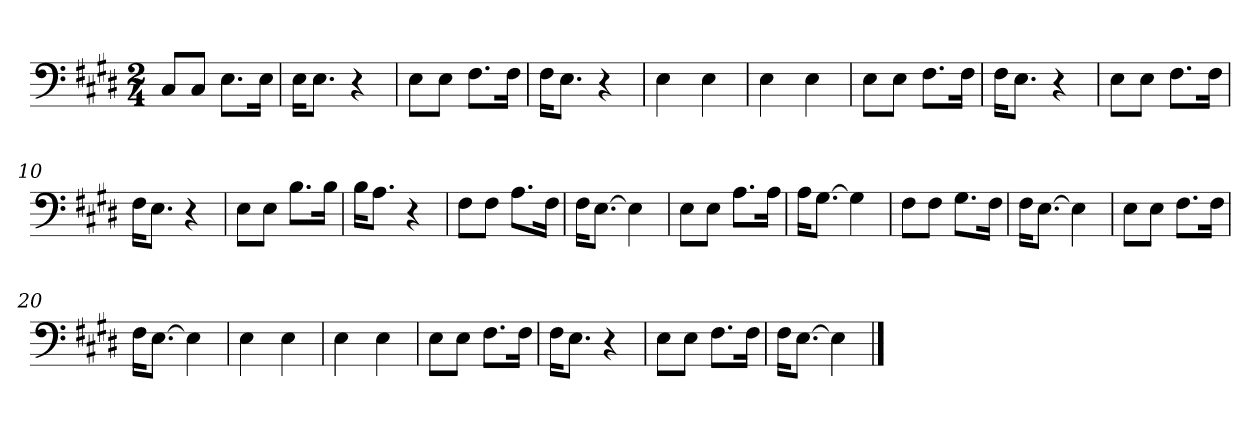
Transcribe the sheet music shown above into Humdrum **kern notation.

**kern
*part1
*staff1
*clefF4
*k[f#c#g#d#]
*M2/4
=1
8C#/L
8C#/J
8.E\L
16E\Jk
=2
16E\KL
8.E\J
4r
=3
8E\L
8E\J
8.F#\L
16F#\Jk
=4
16F#\KL
8.E\J
4r
=5
4E\
4E\
=6
4E\
4E\
=7
8E\L
8E\J
8.F#\L
16F#\Jk
=8
16F#\KL
8.E\J
4r
=9
8E\L
8E\J
8.F#\L
16F#\Jk
=10
16F#\KL
8.E\J
4r
=11
8E\L
8E\J
8.B\L
16B\Jk
=12
16B\KL
8.A\J
4r
=13
8F#\L
8F#\J
8.A\L
16F#\Jk
=14
16F#\KL
[8.E\J
4E\]
=15
8E\L
8E\J
8.A\L
16A\Jk
=16
16A\KL
[8.G#\J
4G#\]
=17
8F#\L
8F#\J
8.G#\L
16F#\Jk
=18
16F#\KL
[8.E\J
4E\]
=19
8E\L
8E\J
8.F#\L
16F#\Jk
=20
16F#\KL
[8.E\J
4E\]
=21
4E\
4E\
=22
4E\
4E\
=23
8E\L
8E\J
8.F#\L
16F#\Jk
=24
16F#\KL
8.E\J
4r
=25
8E\L
8E\J
8.F#\L
16F#\Jk
=26
16F#\KL
[8.E\J
4E\]
==
*-
